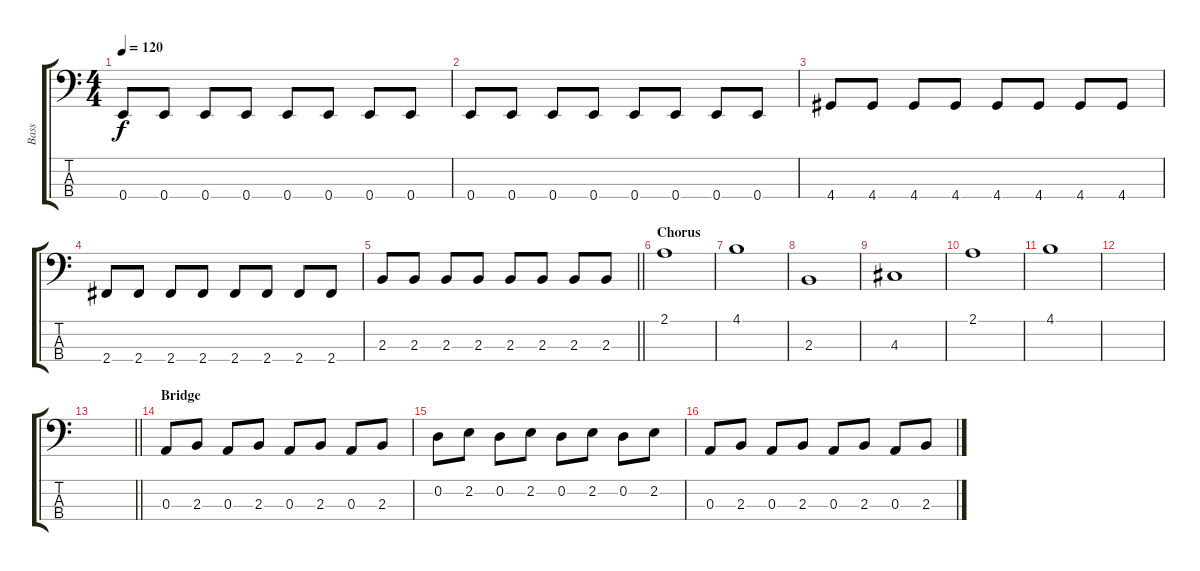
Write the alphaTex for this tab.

\track ("Bass" "Bass") {instrument electricbassfinger}
\staff {score tabs}
\tuning (G2 D2 A1 E1) {hide}
\ts (4 4)
\tempo 120
\clef f4
\ks c
0.4.8{dy f} 0.4.8 0.4.8 0.4.8 0.4.8 0.4.8 0.4.8 0.4.8 |
0.4.8 0.4.8 0.4.8 0.4.8 0.4.8 0.4.8 0.4.8 0.4.8 |
4.4.8 4.4.8 4.4.8 4.4.8 4.4.8 4.4.8 4.4.8 4.4.8 |
2.4.8 2.4.8 2.4.8 2.4.8 2.4.8 2.4.8 2.4.8 2.4.8 |
\barLineRight lightlight
2.3.8 2.3.8 2.3.8 2.3.8 2.3.8 2.3.8 2.3.8 2.3.8 |
\section ("" "Chorus")
2.1.1 |
4.1.1 |
2.3.1 |
4.3.1 |
2.1.1 |
4.1.1 |
|
\barLineRight lightlight
|
\section ("" "Bridge")
0.3.8 2.3.8 0.3.8 2.3.8 0.3.8 2.3.8 0.3.8 2.3.8 |
0.2.8 2.2.8 0.2.8 2.2.8 0.2.8 2.2.8 0.2.8 2.2.8 |
0.3.8 2.3.8 0.3.8 2.3.8 0.3.8 2.3.8 0.3.8 2.3.8
